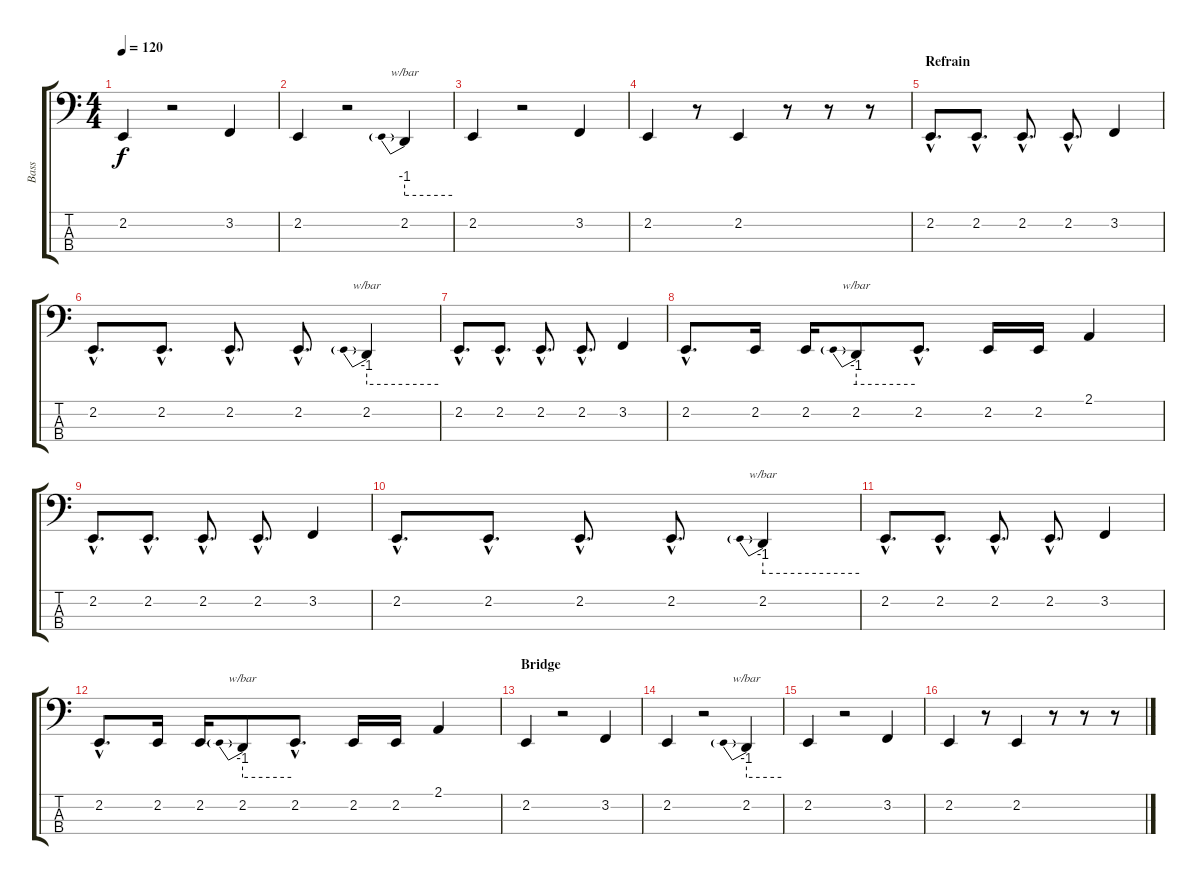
\track ("Bass" "Bass") {instrument lead8bassandlead}
\staff {score tabs}
\tuning (G2 D2 A1 E1) {hide}
\ts (4 4)
\tempo 120
\clef f4
\ks c
2.2.4{dy f} r.2 3.2.4 |
2.2.4 r.2 2.2.4{tbe (predive default 0 -4 60 -4)} |
2.2.4 r.2 3.2.4 |
2.2.4 r.8 2.2.4 r.8 r.8 r.8 |
\section ("" "Refrain")
2.2{hac}.8{d volume 14 instrument electricbassfinger} 2.2{hac}.8{d} 2.2{hac}.8{d} 2.2{hac}.8{d} 3.2.4 |
2.2{hac}.8{d} 2.2{hac}.8{d} 2.2{hac}.8{d} 2.2{hac}.8{d} 2.2.4{tbe (predive default 0 -4 60 -4)} |
2.2{hac}.8{d volume 14 instrument electricbassfinger} 2.2{hac}.8{d} 2.2{hac}.8{d} 2.2{hac}.8{d} 3.2.4 |
2.2{hac}.8{d} 2.2.16 2.2.16 2.2.8{tbe (predive default 0 -4 60 -4)} 2.2{hac}.8{d} 2.2.16 2.2.16 2.1.4 |
2.2{hac}.8{d volume 14 instrument electricbassfinger} 2.2{hac}.8{d} 2.2{hac}.8{d} 2.2{hac}.8{d} 3.2.4 |
2.2{hac}.8{d} 2.2{hac}.8{d} 2.2{hac}.8{d} 2.2{hac}.8{d} 2.2.4{tbe (predive default 0 -4 60 -4)} |
2.2{hac}.8{d volume 14 instrument electricbassfinger} 2.2{hac}.8{d} 2.2{hac}.8{d} 2.2{hac}.8{d} 3.2.4 |
2.2{hac}.8{d} 2.2.16 2.2.16 2.2.8{tbe (predive default 0 -4 60 -4)} 2.2{hac}.8{d} 2.2.16 2.2.16 2.1.4 |
\section ("" "Bridge")
2.2.4 r.2 3.2.4 |
2.2.4 r.2 2.2.4{tbe (predive default 0 -4 60 -4)} |
2.2.4 r.2 3.2.4 |
2.2.4 r.8 2.2.4 r.8 r.8 r.8
